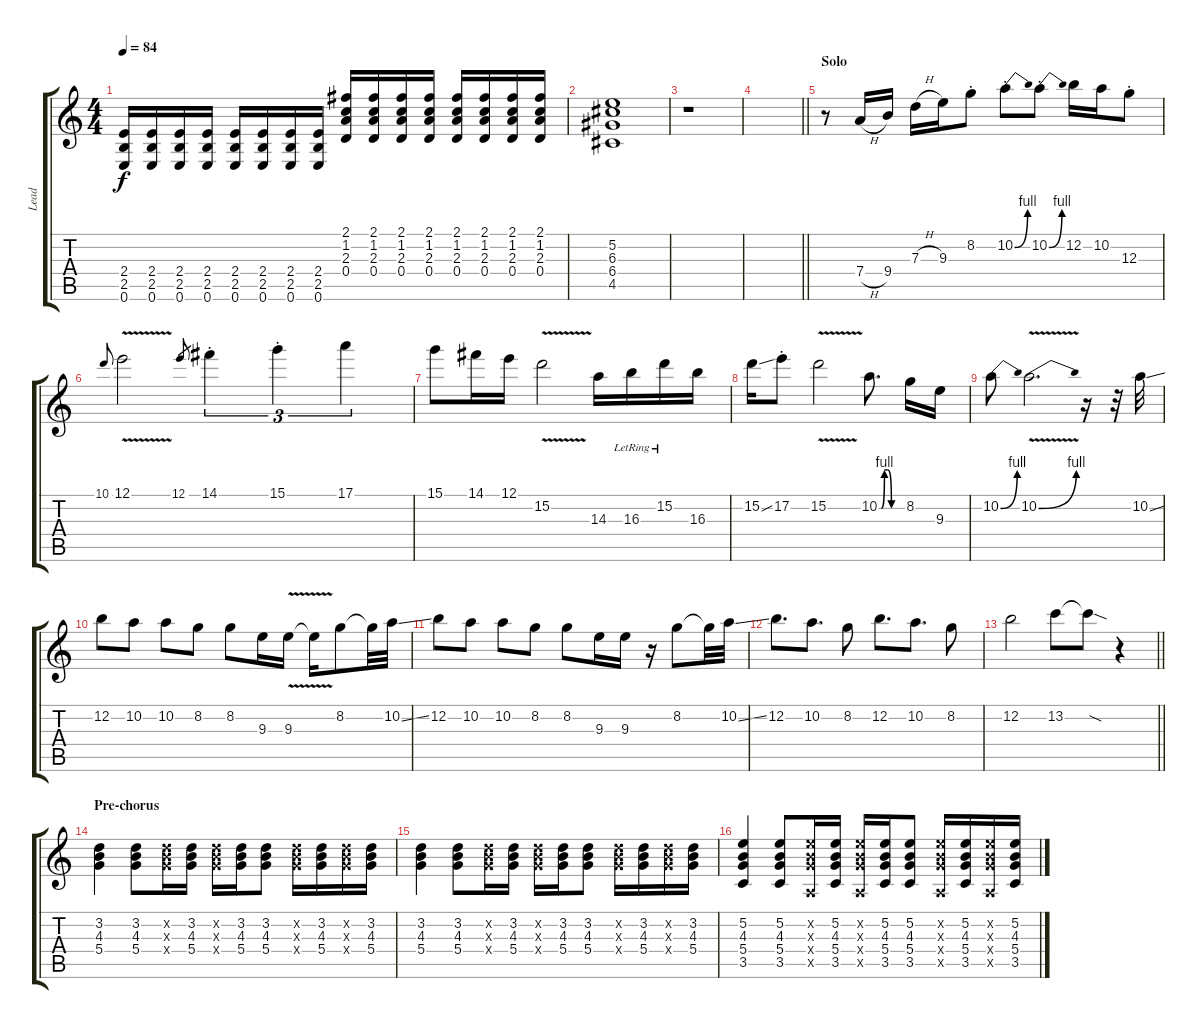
\track ("Lead" "Lead") {instrument distortionguitar}
\staff {score tabs}
\tuning (E4 B3 G3 D3 A2 E2) {hide}
\ts (4 4)
\tempo 84
\clef g2
\ks c
(2.4 2.5 0.6).16{dy f} (2.4 2.5 0.6).16 (2.4 2.5 0.6).16 (2.4 2.5 0.6).16 (2.4 2.5 0.6).16 (2.4 2.5 0.6).16 (2.4 2.5 0.6).16 (2.4 2.5 0.6).16 (2.1 1.2 2.3 0.4).16 (2.1 1.2 2.3 0.4).16 (2.1 1.2 2.3 0.4).16 (2.1 1.2 2.3 0.4).16 (2.1 1.2 2.3 0.4).16 (2.1 1.2 2.3 0.4).16 (2.1 1.2 2.3 0.4).16 (2.1 1.2 2.3 0.4).16 |
(5.2 6.3 6.4 4.5).1 |
r.1{instrument distortionguitar} |
\barLineRight lightlight
|
\section ("" "Solo")
r.8{instrument distortionguitar} 7.4{h}.16 9.4.16 7.3{h}.16 9.3.16 8.2{st}.8 10.2{be (bend 0 0 60 4) st}.8 10.2{be (bend 0 0 60 4) st}.8 12.2.16 10.2.16 12.3{st}.8 |
10.1.8{gr onbeat} 12.1{v}.2 12.1.8{gr} 14.1{st}.4{tu (3 2)} 15.1{st}.4{tu (3 2)} 17.1.4{tu (3 2)} |
15.1.8 14.1.16 12.1.16 15.2{v}.2 14.3.16 16.3{lr}.16 15.2{lr}.16 16.3.16 |
15.2{ss}.16 17.2{st}.8 15.2{v}.2 10.2{be (custom 0 0 6 0 14 4 22 4 32 0 40 0 60 0)}.8{d} 8.2.16 9.3.16 |
10.2{be (bend 0 0 60 4)}.8 10.2{be (bend 0 0 60 4) v}.2{d} r.16 r.32 10.2{ss}.32 |
12.2.8 10.2.8 10.2.8 8.2.8 8.2.8 9.3.16 9.3{v}.16 9.3{t}.16 8.2.8 8.2{t}.32 10.2{ss}.32 |
12.2.8 10.2.8 10.2.8 8.2.8 8.2.8 9.3.16 9.3.16 r.16 8.2.8 8.2{t}.32 10.2{ss}.32 |
12.2.8{d} 10.2.8{d} 8.2.8 12.2.8{d} 10.2.8{d} 8.2.8 |
\barLineRight lightlight
12.2.2 13.2.8 13.2{sod t}.8 r.4 |
\section ("" "Pre-chorus")
(3.2 4.3 5.4).4{instrument electricguitarclean} (3.2 4.3 5.4).8 (3.2{x} 4.3{x} 5.4{x}).16 (3.2 4.3 5.4).16 (3.2{x} 4.3{x} 5.4{x}).16 (3.2 4.3 5.4).16 (3.2 4.3 5.4).8 (3.2{x} 4.3{x} 5.4{x}).16 (3.2 4.3 5.4).16 (3.2{x} 4.3{x} 5.4{x}).16 (3.2 4.3 5.4).16 |
(3.2 4.3 5.4).4 (3.2 4.3 5.4).8 (3.2{x} 4.3{x} 5.4{x}).16 (3.2 4.3 5.4).16 (3.2{x} 4.3{x} 5.4{x}).16 (3.2 4.3 5.4).16 (3.2 4.3 5.4).8 (3.2{x} 4.3{x} 5.4{x}).16 (3.2 4.3 5.4).16 (3.2{x} 4.3{x} 5.4{x}).16 (3.2 4.3 5.4).16 |
(5.2 4.3 5.4 3.5).4 (5.2 4.3 5.4 3.5).8 (5.2{x} 4.3{x} 5.4{x} 0.5{x}).16 (5.2 4.3 5.4 3.5).16 (5.2{x} 4.3{x} 5.4{x} 0.5{x}).16 (5.2 4.3 5.4 3.5).16 (5.2 4.3 5.4 3.5).8 (5.2{x} 4.3{x} 5.4{x} 0.5{x}).16 (5.2 4.3 5.4 3.5).16 (5.2{x} 4.3{x} 5.4{x} 0.5{x}).16 (5.2 4.3 5.4 3.5).16
